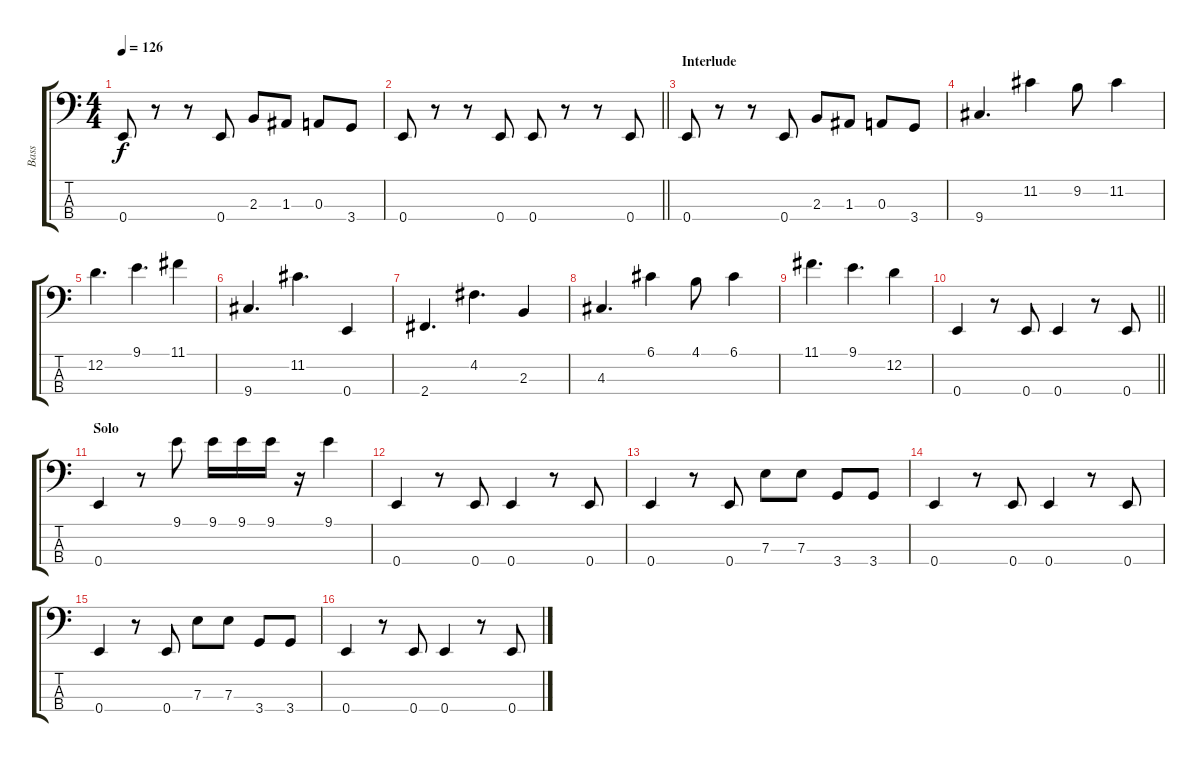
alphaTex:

\track ("Bass" "Bass") {instrument electricbassfinger}
\staff {score tabs}
\tuning (G2 D2 A1 E1) {hide}
\ts (4 4)
\tempo 126
\clef f4
\ks c
0.4.8{dy f} r.8 r.8 0.4.8 2.3.8 1.3.8 0.3.8 3.4.8 |
\barLineRight lightlight
0.4.8 r.8 r.8 0.4.8 0.4.8 r.8 r.8 0.4.8 |
\section ("" "Interlude")
0.4.8 r.8 r.8 0.4.8 2.3.8 1.3.8 0.3.8 3.4.8 |
9.4.4{d} 11.2.4 9.2.8 11.2.4 |
12.2.4{d} 9.1.4{d} 11.1.4 |
9.4.4{d} 11.2.4{d} 0.4.4 |
2.4.4{d} 4.2.4{d} 2.3.4 |
4.3.4{d} 6.1.4 4.1.8 6.1.4 |
11.1.4{d} 9.1.4{d} 12.2.4 |
\barLineRight lightlight
0.4.4 r.8 0.4.8 0.4.4 r.8 0.4.8 |
\section ("" "Solo")
0.4.4 r.8 9.1.8 9.1.16 9.1.16 9.1.16 r.16 9.1.4 |
0.4.4 r.8 0.4.8 0.4.4 r.8 0.4.8 |
0.4.4 r.8 0.4.8 7.3.8 7.3.8 3.4.8 3.4.8 |
0.4.4 r.8 0.4.8 0.4.4 r.8 0.4.8 |
0.4.4 r.8 0.4.8 7.3.8 7.3.8 3.4.8 3.4.8 |
0.4.4 r.8 0.4.8 0.4.4 r.8 0.4.8
